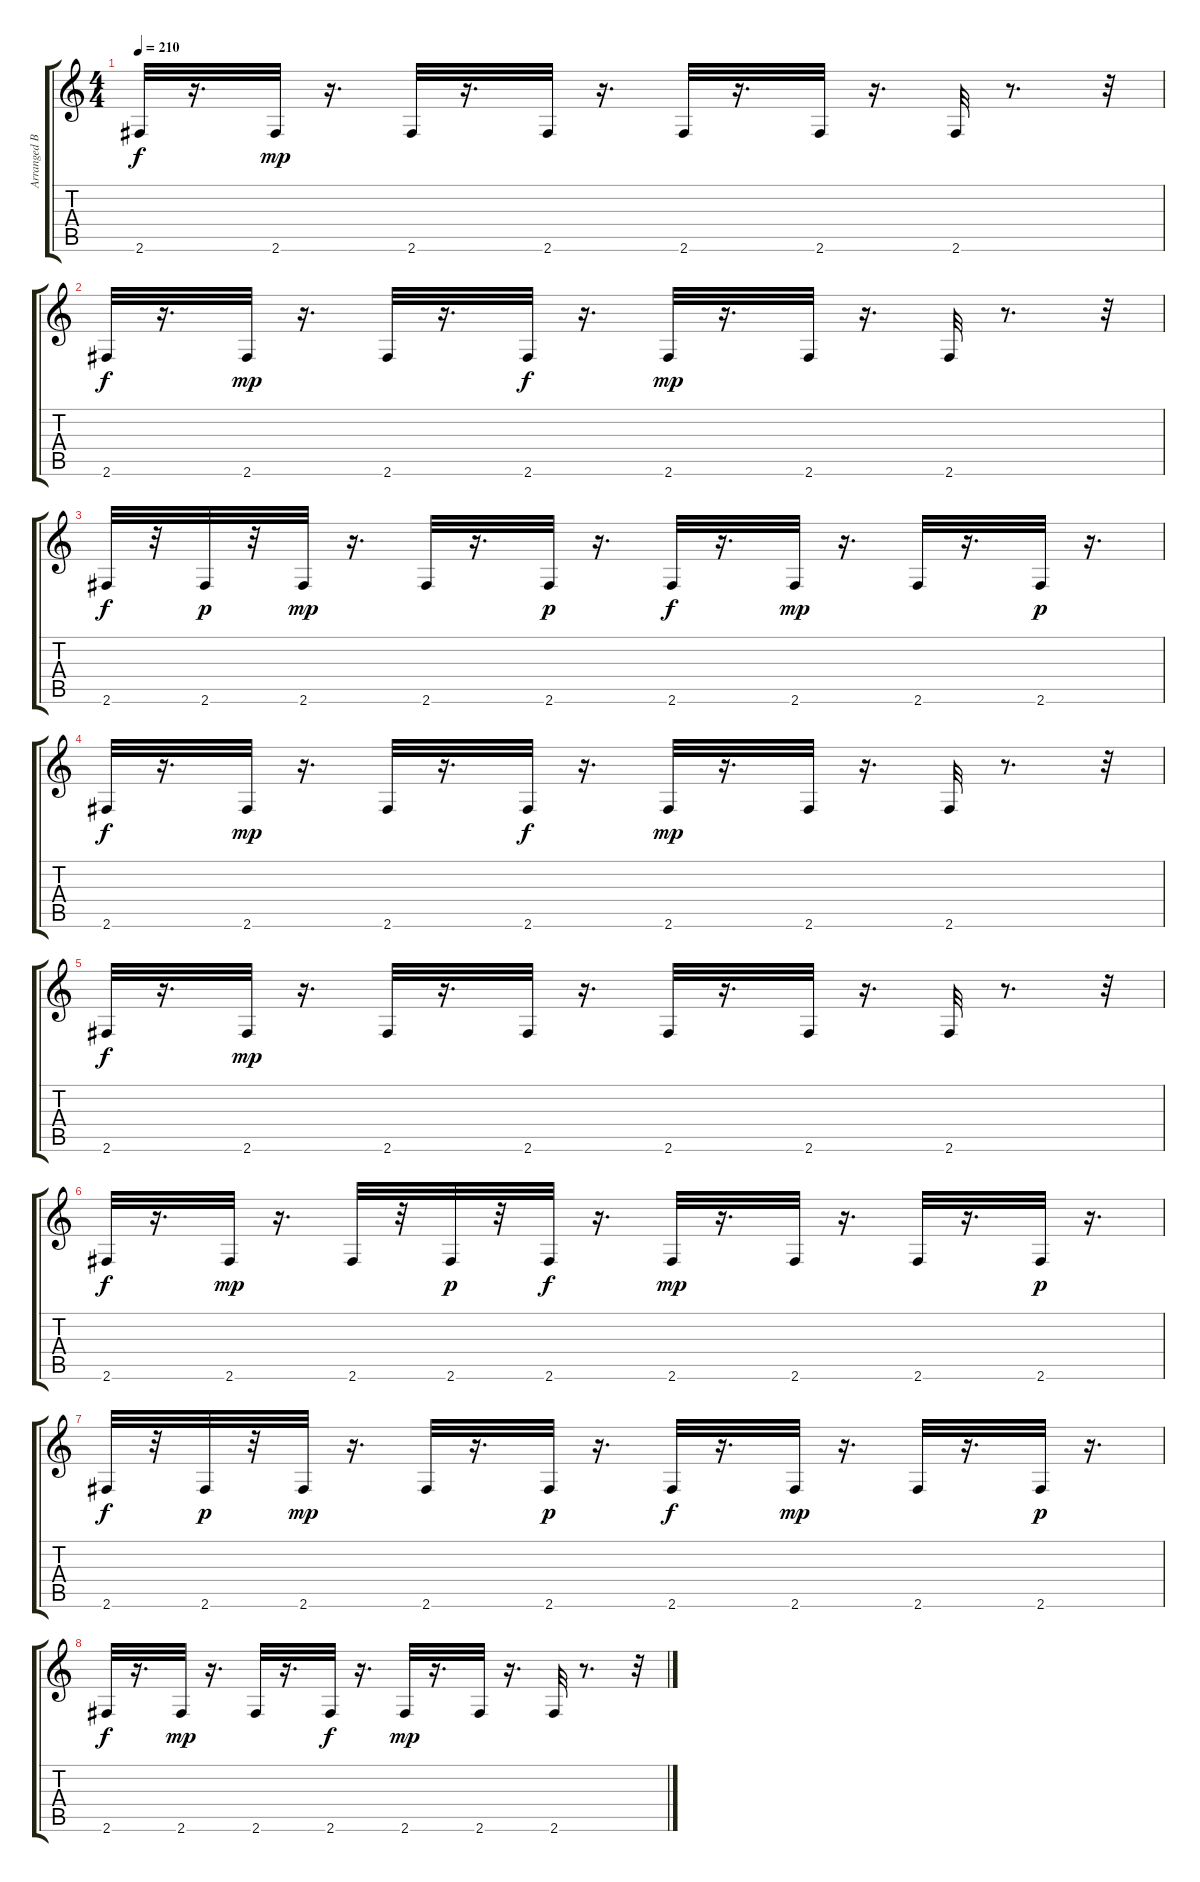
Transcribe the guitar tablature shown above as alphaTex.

\track ("Arranged By" "Arranged B") {instrument acousticguitarnylon}
\staff {score tabs}
\tuning (E4 B3 G3 D3 A2 E2) {hide}
\ts (4 4)
\tempo 210
\clef g2
\ks c
2.6.32{dy f} r.16{d} 2.6.32{dy mp} r.16{d} 2.6.32 r.16{d} 2.6.32 r.16{d} 2.6.32 r.16{d} 2.6.32 r.16{d} 2.6.32 r.8{d} r.32 |
2.6.32{dy f} r.16{d} 2.6.32{dy mp} r.16{d} 2.6.32 r.16{d} 2.6.32{dy f} r.16{d} 2.6.32{dy mp} r.16{d} 2.6.32 r.16{d} 2.6.32 r.8{d} r.32 |
2.6.32{dy f} r.32 2.6.32{dy p} r.32 2.6.32{dy mp} r.16{d} 2.6.32 r.16{d} 2.6.32{dy p} r.16{d} 2.6.32{dy f} r.16{d} 2.6.32{dy mp} r.16{d} 2.6.32 r.16{d} 2.6.32{dy p} r.16{d} |
2.6.32{dy f} r.16{d} 2.6.32{dy mp} r.16{d} 2.6.32 r.16{d} 2.6.32{dy f} r.16{d} 2.6.32{dy mp} r.16{d} 2.6.32 r.16{d} 2.6.32 r.8{d} r.32 |
2.6.32{dy f} r.16{d} 2.6.32{dy mp} r.16{d} 2.6.32 r.16{d} 2.6.32 r.16{d} 2.6.32 r.16{d} 2.6.32 r.16{d} 2.6.32 r.8{d} r.32 |
2.6.32{dy f} r.16{d} 2.6.32{dy mp} r.16{d} 2.6.32 r.32 2.6.32{dy p} r.32 2.6.32{dy f} r.16{d} 2.6.32{dy mp} r.16{d} 2.6.32 r.16{d} 2.6.32 r.16{d} 2.6.32{dy p} r.16{d} |
2.6.32{dy f} r.32 2.6.32{dy p} r.32 2.6.32{dy mp} r.16{d} 2.6.32 r.16{d} 2.6.32{dy p} r.16{d} 2.6.32{dy f} r.16{d} 2.6.32{dy mp} r.16{d} 2.6.32 r.16{d} 2.6.32{dy p} r.16{d} |
2.6.32{dy f} r.16{d} 2.6.32{dy mp} r.16{d} 2.6.32 r.16{d} 2.6.32{dy f} r.16{d} 2.6.32{dy mp} r.16{d} 2.6.32 r.16{d} 2.6.32 r.8{d} r.32
